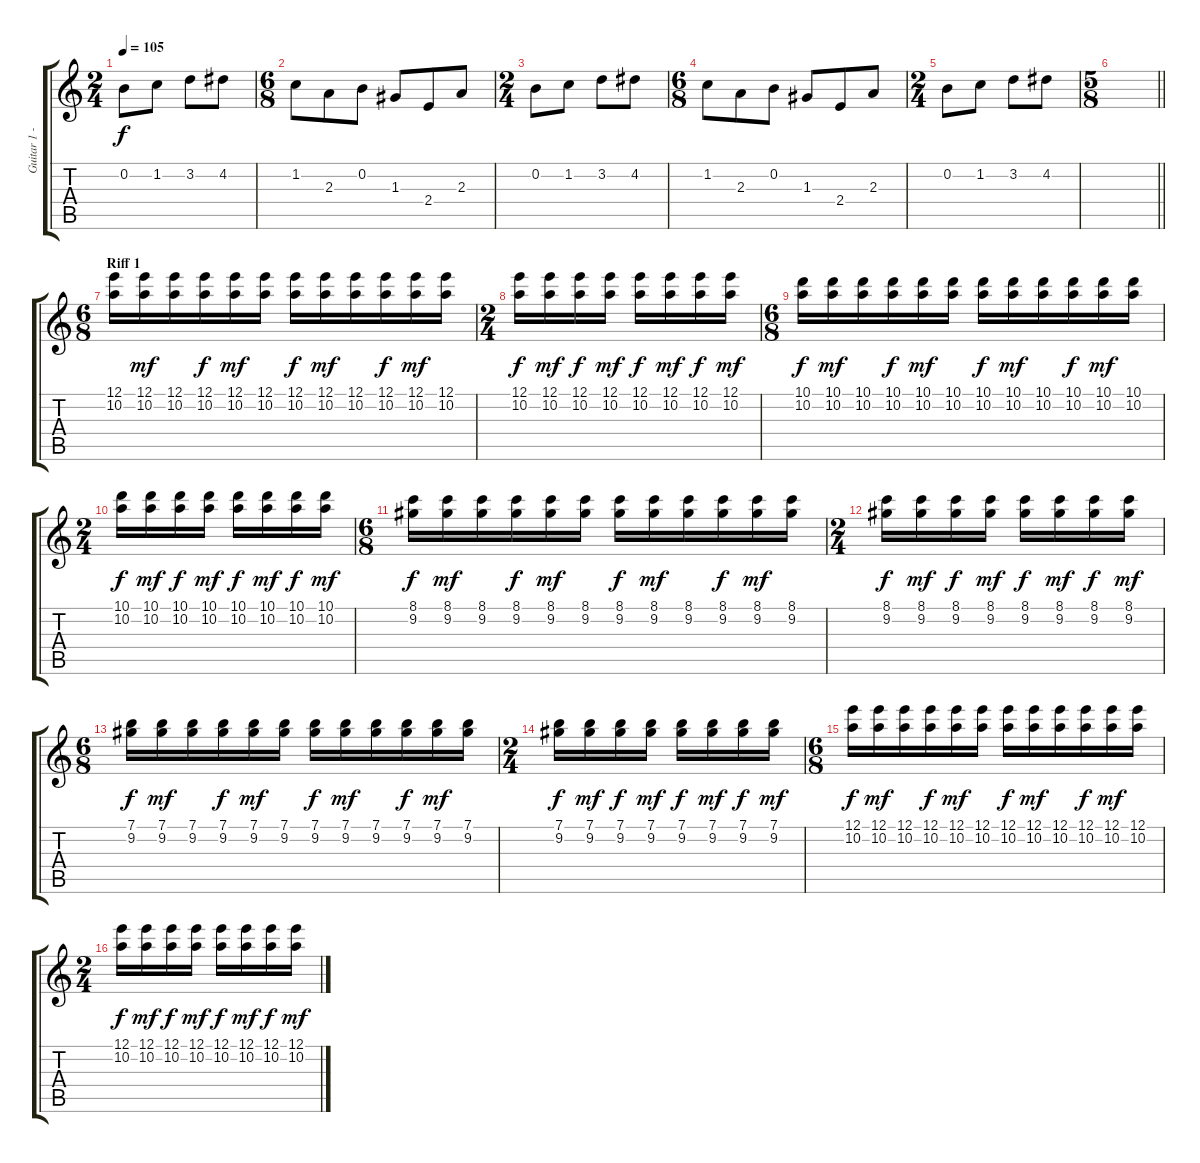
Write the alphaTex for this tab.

\track ("Guitar 1 - Omar" "Guitar 1 -") {instrument distortionguitar}
\staff {score tabs}
\tuning (E4 B3 G3 D3 A2 E2) {hide}
\ts (2 4)
\tempo 105
\clef g2
\ks c
0.2.8{dy f} 1.2.8 3.2.8 4.2.8 |
\ts (6 8)
1.2.8 2.3.8 0.2.8 1.3.8 2.4.8 2.3.8 |
\ts (2 4)
0.2.8 1.2.8 3.2.8 4.2.8 |
\ts (6 8)
1.2.8 2.3.8 0.2.8 1.3.8 2.4.8 2.3.8 |
\ts (2 4)
0.2.8 1.2.8 3.2.8 4.2.8 |
\ts (5 8)
\barLineRight lightlight
|
\ts (6 8)
\section ("" "Riff 1")
(12.1 10.2).16{volume 8} (12.1 10.2).16{dy mf} (12.1 10.2).16 (12.1 10.2).16{dy f} (12.1 10.2).16{dy mf} (12.1 10.2).16 (12.1 10.2).16{dy f} (12.1 10.2).16{dy mf} (12.1 10.2).16 (12.1 10.2).16{dy f} (12.1 10.2).16{dy mf} (12.1 10.2).16 |
\ts (2 4)
(12.1 10.2).16{dy f} (12.1 10.2).16{dy mf} (12.1 10.2).16{dy f} (12.1 10.2).16{dy mf} (12.1 10.2).16{dy f} (12.1 10.2).16{dy mf} (12.1 10.2).16{dy f} (12.1 10.2).16{dy mf} |
\ts (6 8)
(10.1 10.2).16{dy f} (10.1 10.2).16{dy mf} (10.1 10.2).16 (10.1 10.2).16{dy f} (10.1 10.2).16{dy mf} (10.1 10.2).16 (10.1 10.2).16{dy f} (10.1 10.2).16{dy mf} (10.1 10.2).16 (10.1 10.2).16{dy f} (10.1 10.2).16{dy mf} (10.1 10.2).16 |
\ts (2 4)
(10.1 10.2).16{dy f} (10.1 10.2).16{dy mf} (10.1 10.2).16{dy f} (10.1 10.2).16{dy mf} (10.1 10.2).16{dy f} (10.1 10.2).16{dy mf} (10.1 10.2).16{dy f} (10.1 10.2).16{dy mf} |
\ts (6 8)
(8.1 9.2).16{dy f} (8.1 9.2).16{dy mf} (8.1 9.2).16 (8.1 9.2).16{dy f} (8.1 9.2).16{dy mf} (8.1 9.2).16 (8.1 9.2).16{dy f} (8.1 9.2).16{dy mf} (8.1 9.2).16 (8.1 9.2).16{dy f} (8.1 9.2).16{dy mf} (8.1 9.2).16 |
\ts (2 4)
(8.1 9.2).16{dy f} (8.1 9.2).16{dy mf} (8.1 9.2).16{dy f} (8.1 9.2).16{dy mf} (8.1 9.2).16{dy f} (8.1 9.2).16{dy mf} (8.1 9.2).16{dy f} (8.1 9.2).16{dy mf} |
\ts (6 8)
(7.1 9.2).16{dy f} (7.1 9.2).16{dy mf} (7.1 9.2).16 (7.1 9.2).16{dy f} (7.1 9.2).16{dy mf} (7.1 9.2).16 (7.1 9.2).16{dy f} (7.1 9.2).16{dy mf} (7.1 9.2).16 (7.1 9.2).16{dy f} (7.1 9.2).16{dy mf} (7.1 9.2).16 |
\ts (2 4)
(7.1 9.2).16{dy f} (7.1 9.2).16{dy mf} (7.1 9.2).16{dy f} (7.1 9.2).16{dy mf} (7.1 9.2).16{dy f} (7.1 9.2).16{dy mf} (7.1 9.2).16{dy f} (7.1 9.2).16{dy mf} |
\ts (6 8)
(12.1 10.2).16{dy f} (12.1 10.2).16{dy mf} (12.1 10.2).16 (12.1 10.2).16{dy f} (12.1 10.2).16{dy mf} (12.1 10.2).16 (12.1 10.2).16{dy f} (12.1 10.2).16{dy mf} (12.1 10.2).16 (12.1 10.2).16{dy f} (12.1 10.2).16{dy mf} (12.1 10.2).16 |
\ts (2 4)
(12.1 10.2).16{dy f} (12.1 10.2).16{dy mf} (12.1 10.2).16{dy f} (12.1 10.2).16{dy mf} (12.1 10.2).16{dy f} (12.1 10.2).16{dy mf} (12.1 10.2).16{dy f} (12.1 10.2).16{dy mf}
